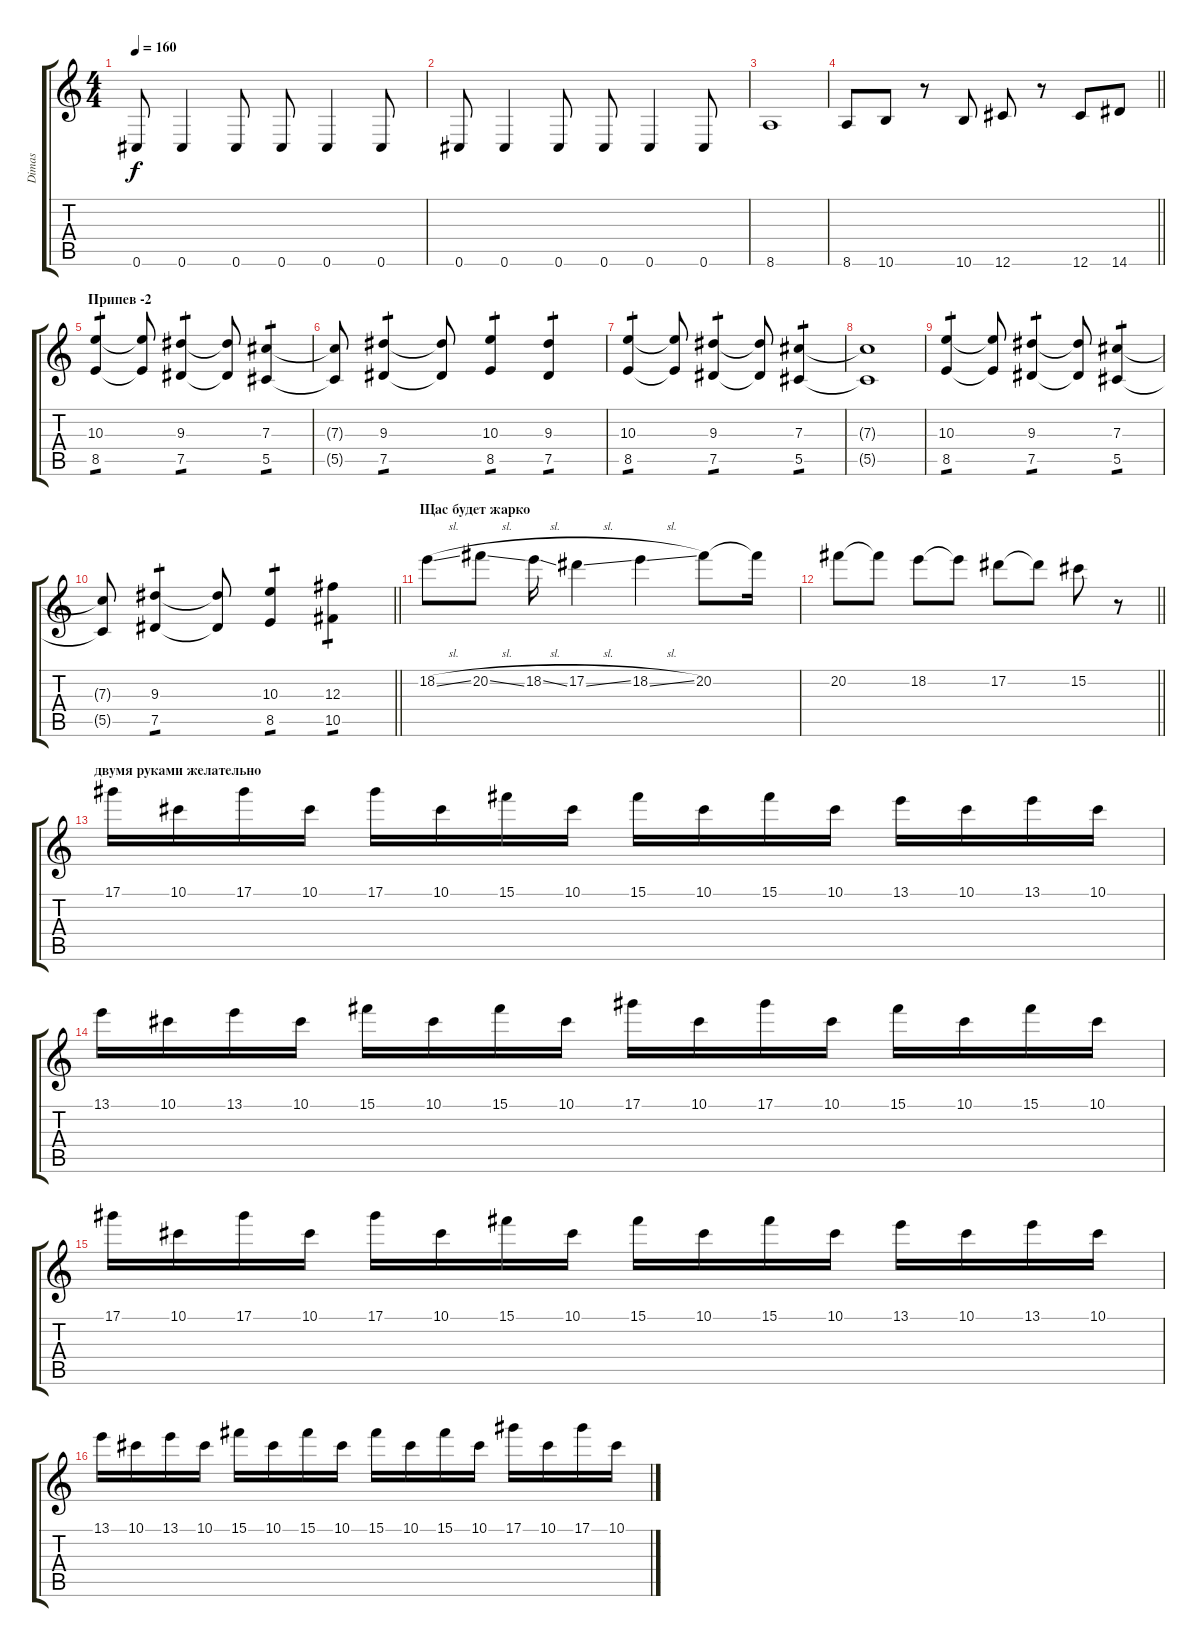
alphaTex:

\track ("Dimas" "Dimas") {instrument distortionguitar}
\staff {score tabs}
\tuning (Eb4 Bb3 Gb3 Db3 Ab2 Db2) {hide}
\ts (4 4)
\tempo 160
\clef g2
\ks c
0.6.8{dy f} 0.6.4 0.6.8 0.6.8 0.6.4 0.6.8 |
0.6.8 0.6.4 0.6.8 0.6.8 0.6.4 0.6.8 |
8.6.1 |
\barLineRight lightlight
8.6.8 10.6.8 r.8 10.6.8 12.6.8 r.8 12.6.8 14.6.8 |
\section ("" "Припев -2")
(10.3 8.5).4{tp 1} (10.3{t} 8.5{t}).8 (9.3 7.5).4{tp 1} (9.3{t} 7.5{t}).8 (7.3 5.5).4{tp 1} |
(7.3{t} 5.5{t}).8 (9.3 7.5).4{tp 1} (9.3{t} 7.5{t}).8 (10.3 8.5).4{tp 1} (9.3 7.5).4{tp 1} |
(10.3 8.5).4{tp 1} (10.3{t} 8.5{t}).8 (9.3 7.5).4{tp 1} (9.3{t} 7.5{t}).8 (7.3 5.5).4{tp 1} |
(7.3{t} 5.5{t}).1 |
(10.3 8.5).4{tp 1} (10.3{t} 8.5{t}).8 (9.3 7.5).4{tp 1} (9.3{t} 7.5{t}).8 (7.3 5.5).4{tp 1} |
\barLineRight lightlight
(7.3{t} 5.5{t}).8 (9.3 7.5).4{tp 1} (9.3{t} 7.5{t}).8 (10.3 8.5).4{tp 1} (12.3 10.5).4{tp 1} |
\section ("" "Щас будет жарко")
18.2{sl}.8 20.2{sl}.8 18.2{sl}.16 17.2{sl}.4 18.2{sl}.4 20.2.8 20.2{t}.16 |
\barLineRight lightlight
20.2.8 20.2{t}.8 18.2.8 18.2{t}.8 17.2.8 17.2{t}.8 15.2.8 r.8 |
\section ("" "двумя руками желательно")
17.1.16 10.1.16 17.1.16 10.1.16 17.1.16 10.1.16 15.1.16 10.1.16 15.1.16 10.1.16 15.1.16 10.1.16 13.1.16 10.1.16 13.1.16 10.1.16 |
13.1.16 10.1.16 13.1.16 10.1.16 15.1.16 10.1.16 15.1.16 10.1.16 17.1.16 10.1.16 17.1.16 10.1.16 15.1.16 10.1.16 15.1.16 10.1.16 |
17.1.16 10.1.16 17.1.16 10.1.16 17.1.16 10.1.16 15.1.16 10.1.16 15.1.16 10.1.16 15.1.16 10.1.16 13.1.16 10.1.16 13.1.16 10.1.16 |
13.1.16 10.1.16 13.1.16 10.1.16 15.1.16 10.1.16 15.1.16 10.1.16 15.1.16 10.1.16 15.1.16 10.1.16 17.1.16 10.1.16 17.1.16 10.1.16
